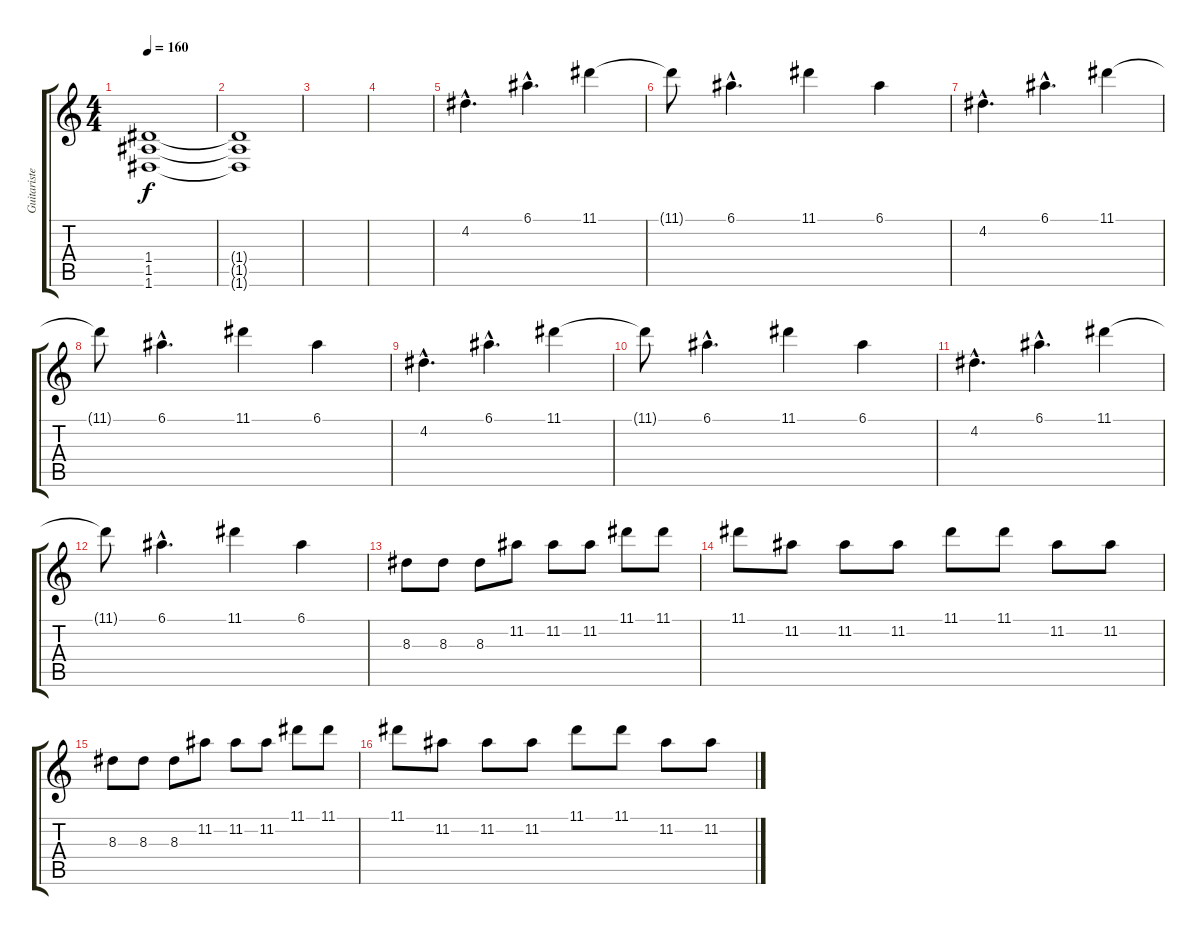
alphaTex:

\track ("Guitariste de G.C" "Guitariste") {instrument overdrivenguitar}
\staff {score tabs}
\tuning (E4 B3 G3 D3 A2 D2) {hide}
\ts (4 4)
\tempo 160
\clef g2
\ks c
(1.4{t} 1.5{t} 1.6{t}).1{dy f volume 0} |
(1.4{t} 1.5{t} 1.6{t}).1 |
|
|
4.2{hac}.4{d volume 16} 6.1{hac}.4{d} 11.1.4 |
11.1{t}.8 6.1{hac}.4{d} 11.1.4 6.1.4 |
4.2{hac}.4{d} 6.1{hac}.4{d} 11.1.4 |
11.1{t}.8 6.1{hac}.4{d} 11.1.4 6.1.4 |
4.2{hac}.4{d} 6.1{hac}.4{d} 11.1.4 |
11.1{t}.8 6.1{hac}.4{d} 11.1.4 6.1.4 |
4.2{hac}.4{d} 6.1{hac}.4{d} 11.1.4 |
11.1{t}.8 6.1{hac}.4{d} 11.1.4 6.1.4 |
8.3.8 8.3.8 8.3.8 11.2.8 11.2.8 11.2.8 11.1.8 11.1.8 |
11.1.8 11.2.8 11.2.8 11.2.8 11.1.8 11.1.8 11.2.8 11.2.8 |
8.3.8 8.3.8 8.3.8 11.2.8 11.2.8 11.2.8 11.1.8 11.1.8 |
11.1.8 11.2.8 11.2.8 11.2.8 11.1.8 11.1.8 11.2.8 11.2.8
